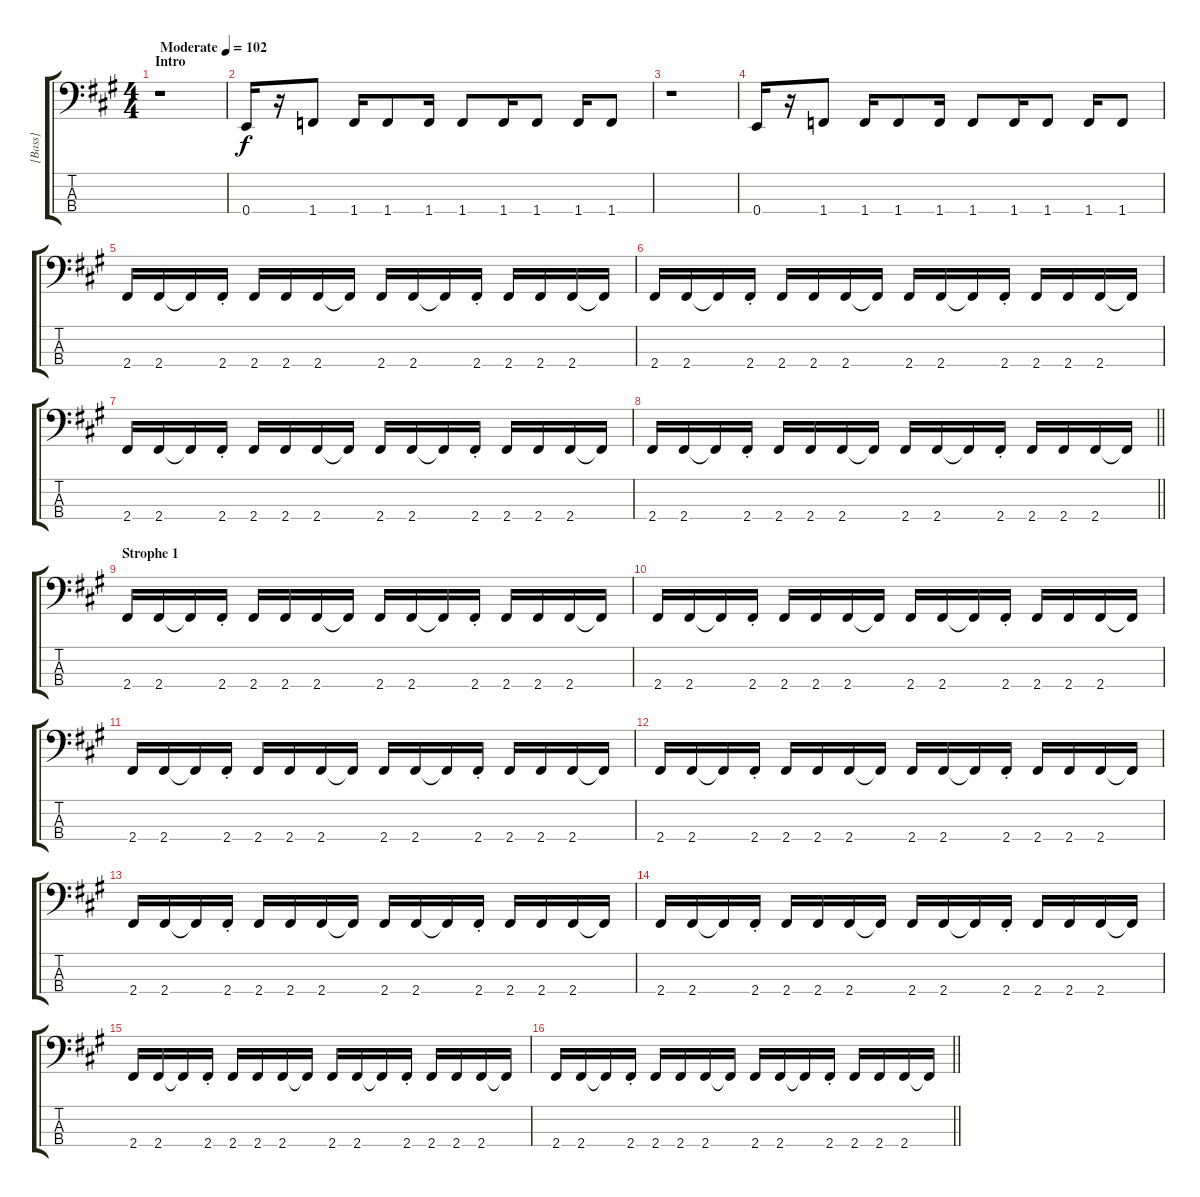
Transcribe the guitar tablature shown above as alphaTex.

\track ("[Bass]" "[Bass]") {instrument electricbassfinger}
\staff {score tabs}
\tuning (G2 D2 A1 E1) {hide}
\ts (4 4)
\section ("" "Intro")
\tempo (102 "Moderate")
\clef f4
\ks f#minor
r.1{dy f instrument electricbassfinger} |
0.4.16 r.16 1.4.8 1.4.16 1.4.8 1.4.16 1.4.8 1.4.16 1.4.8 1.4.16 1.4.8 |
r.1 |
0.4.16 r.16 1.4.8 1.4.16 1.4.8 1.4.16 1.4.8 1.4.16 1.4.8 1.4.16 1.4.8 |
2.4.16 2.4.16 2.4{t}.16 2.4{st}.16 2.4.16 2.4.16 2.4.16 2.4{t}.16 2.4.16 2.4.16 2.4{t}.16 2.4{st}.16 2.4.16 2.4.16 2.4.16 2.4{t}.16 |
2.4.16 2.4.16 2.4{t}.16 2.4{st}.16 2.4.16 2.4.16 2.4.16 2.4{t}.16 2.4.16 2.4.16 2.4{t}.16 2.4{st}.16 2.4.16 2.4.16 2.4.16 2.4{t}.16 |
2.4.16 2.4.16 2.4{t}.16 2.4{st}.16 2.4.16 2.4.16 2.4.16 2.4{t}.16 2.4.16 2.4.16 2.4{t}.16 2.4{st}.16 2.4.16 2.4.16 2.4.16 2.4{t}.16 |
\barLineRight lightlight
2.4.16 2.4.16 2.4{t}.16 2.4{st}.16 2.4.16 2.4.16 2.4.16 2.4{t}.16 2.4.16 2.4.16 2.4{t}.16 2.4{st}.16 2.4.16 2.4.16 2.4.16 2.4{t}.16 |
\section ("" "Strophe 1")
2.4.16 2.4.16 2.4{t}.16 2.4{st}.16 2.4.16 2.4.16 2.4.16 2.4{t}.16 2.4.16 2.4.16 2.4{t}.16 2.4{st}.16 2.4.16 2.4.16 2.4.16 2.4{t}.16 |
2.4.16 2.4.16 2.4{t}.16 2.4{st}.16 2.4.16 2.4.16 2.4.16 2.4{t}.16 2.4.16 2.4.16 2.4{t}.16 2.4{st}.16 2.4.16 2.4.16 2.4.16 2.4{t}.16 |
2.4.16 2.4.16 2.4{t}.16 2.4{st}.16 2.4.16 2.4.16 2.4.16 2.4{t}.16 2.4.16 2.4.16 2.4{t}.16 2.4{st}.16 2.4.16 2.4.16 2.4.16 2.4{t}.16 |
2.4.16 2.4.16 2.4{t}.16 2.4{st}.16 2.4.16 2.4.16 2.4.16 2.4{t}.16 2.4.16 2.4.16 2.4{t}.16 2.4{st}.16 2.4.16 2.4.16 2.4.16 2.4{t}.16 |
2.4.16 2.4.16 2.4{t}.16 2.4{st}.16 2.4.16 2.4.16 2.4.16 2.4{t}.16 2.4.16 2.4.16 2.4{t}.16 2.4{st}.16 2.4.16 2.4.16 2.4.16 2.4{t}.16 |
2.4.16 2.4.16 2.4{t}.16 2.4{st}.16 2.4.16 2.4.16 2.4.16 2.4{t}.16 2.4.16 2.4.16 2.4{t}.16 2.4{st}.16 2.4.16 2.4.16 2.4.16 2.4{t}.16 |
2.4.16 2.4.16 2.4{t}.16 2.4{st}.16 2.4.16 2.4.16 2.4.16 2.4{t}.16 2.4.16 2.4.16 2.4{t}.16 2.4{st}.16 2.4.16 2.4.16 2.4.16 2.4{t}.16 |
\barLineRight lightlight
2.4.16 2.4.16 2.4{t}.16 2.4{st}.16 2.4.16 2.4.16 2.4.16 2.4{t}.16 2.4.16 2.4.16 2.4{t}.16 2.4{st}.16 2.4.16 2.4.16 2.4.16 2.4{t}.16
